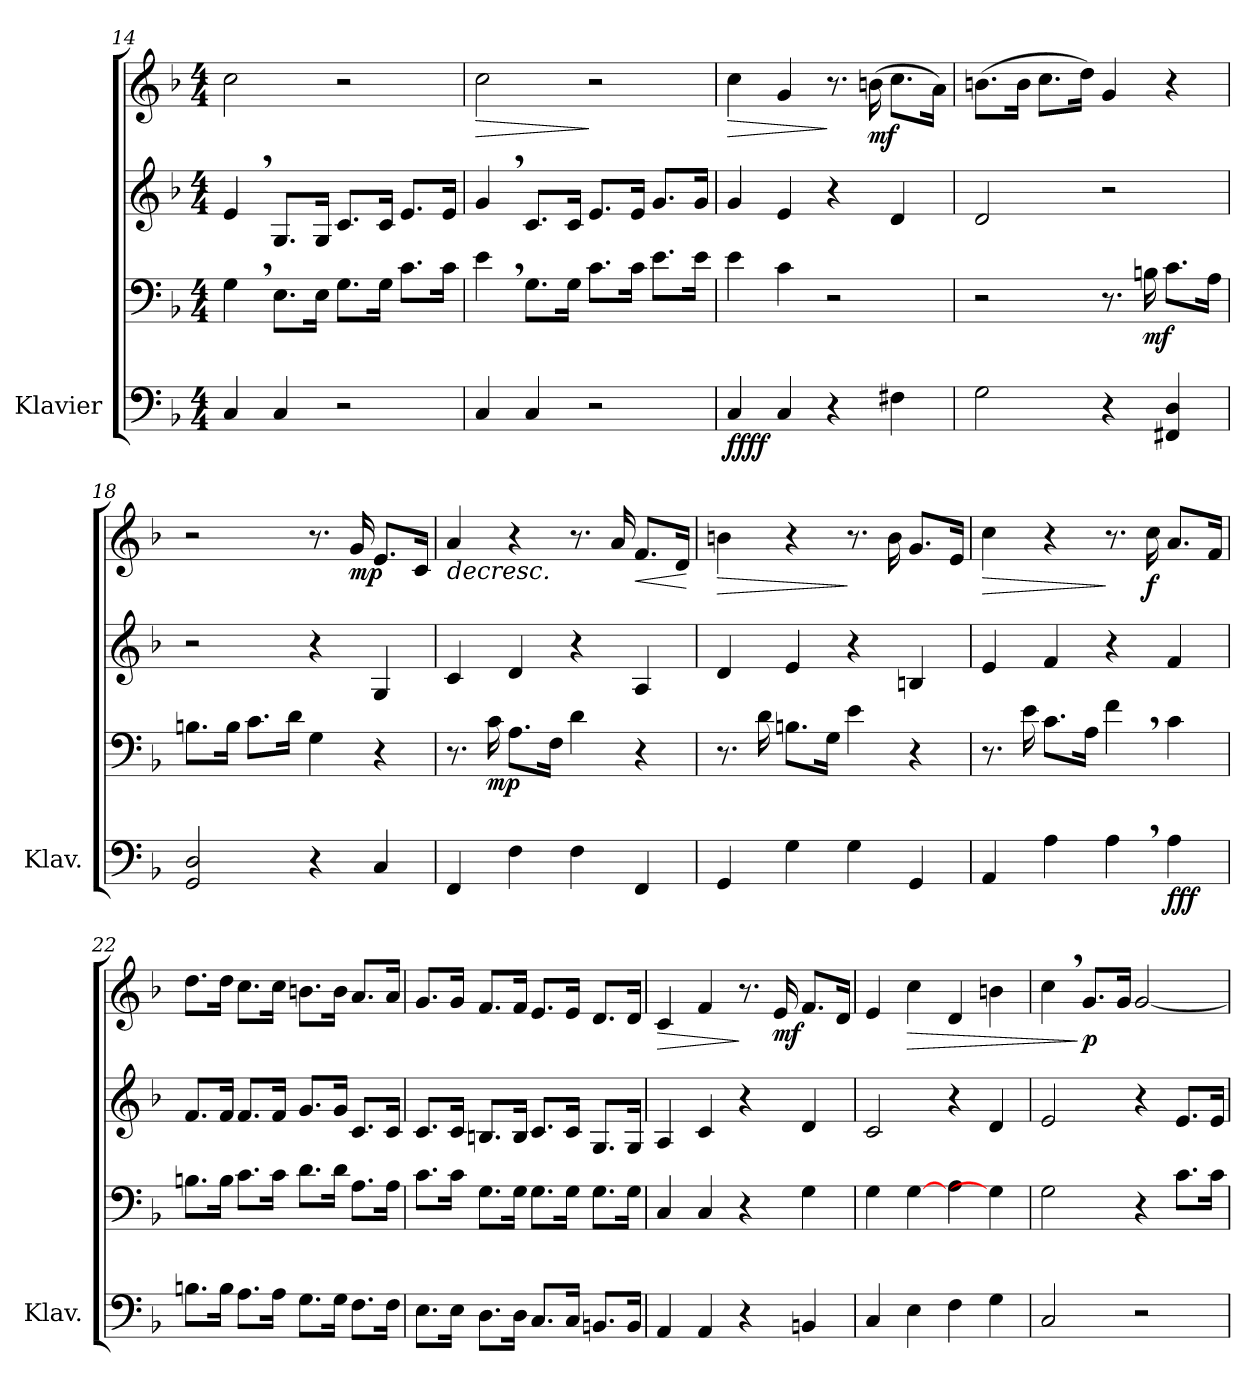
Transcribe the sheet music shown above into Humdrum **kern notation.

**kern	**kern	**kern	**kern	**dynam
*part1	*part1	*part1	*part1	*part1
*staff4	*staff3	*staff2	*staff1	*staff1/2/3/4
*I"Klavier	*	*	*	*
*I'Klav.	*	*	*	*
*clefF4	*clefF4	*clefG2	*clefG2	*
*k[b-]	*k[b-]	*k[b-]	*k[b-]	*
*M4/4	*M4/4	*M4/4	*M4/4	*
=14	=14	=14	=14	=14
4C/	4G,\	4e,/	2cc\	.
4C/	8.E\L	8.G/L	.	.
.	16E\Jk	16G/Jk	.	.
2r	8.G\L	8.c/L	2r	.
.	16G\Jk	16c/Jk	.	.
.	8.c\L	8.e/L	.	.
.	16c\Jk	16e/Jk	.	.
=15	=15	=15	=15	=15
!	!	!	!	!LO:HP:b
4C/	4e,\	4g,/	2cc\	>
4C/	8.G\L	8.c/L	.	.
.	16G\Jk	16c/Jk	.	.
2r	8.c\L	8.e/L	2r	]
.	16c\Jk	16e/Jk	.	.
.	8.e\L	8.g/L	.	.
.	16e\Jk	16g/Jk	.	.
=16	=16	=16	=16	=16
!	!	!	!	!LO:HP:b
!	!	!	!	!LO:DY:n=1:b=4
!	!	!	!	!LO:DY:n=2:b=3
!	!	!	!	!LO:DY:n=3:b=2
!	!	!	!	!LO:DY:n=4:b
4C/	4e\	4g/	4cc\	> f f f f
4C/	4c\	4e/	4g/	.
4r	2r	4r	8.r	]
!	!	!	!	!LO:DY:n=5:b
.	.	.	(>16bn\	mf
!	!	!	!	!LO:DY:n=6:b=4
!	!	!	!	!LO:DY:n=7:b=2
4F#X\	.	4d/	8.cc\L	mf mf
.	.	.	16a\Jk)	.
!!LO:LB:g=z
=17	=17	=17	=17	=17
2G\	2r	2d/	(>8.bn\L	.
.	.	.	16b\Jk	.
.	.	.	8.cc\L	.
.	.	.	16dd\Jk)	.
4r	8.r	2r	4g/	.
!	!	!	!	!LO:DY:b=3
.	16Bn\	.	.	mf
4FF#X/ 4D!/	8.c\L	.	4r	.
.	16A\Jk	.	.	.
=18	=18	=18	=18	=18
2GG/ 2D!/	8.Bn\L	2r	2r	.
.	16B\Jk	.	.	.
.	8.c\L	.	.	.
.	16d\Jk	.	.	.
4r	4G\	4r	8.r	.
!	!	!	!	!LO:DY:b
.	.	.	16g/	mp
!	!	!	!	!LO:DY:b=4
!	!	!	!	!LO:DY:n=1:b=2
4C/	4r	4G/	8.e/L	mp mp
.	.	.	16c/Jk	.
=19	=19	=19	=19	=19
!	!	!	!	!LO:HP:b
4FF/	8.r	4c/	4a/	>
!	!	!	!	!LO:DY:b=3
.	16c\	.	.	mp
4F\	8.A\L	4d/	4r	.
.	16F\Jk	.	.	.
4F\	4d\	4r	8.r	]
.	.	.	16a/	.
!	!	!	!	!LO:HP:b
4FF/	4r	4A/	8.f/L	<
.	.	.	16d/Jk	.
.	.	.	.	[
=20	=20	=20	=20	=20
!	!	!	!	!LO:HP:b
4GG/	8.r	4d/	4bn\	>
.	16d\	.	.	.
4G\	8.Bn\L	4e/	4r	.
.	16G\Jk	.	.	.
4G\	4e\	4r	8.r	]
.	.	.	16b\	.
4GG/	4r	4Bn/	8.g/L	.
.	.	.	16e/Jk	.
=21	=21	=21	=21	=21
!	!	!	!	!LO:HP:b
4AA/	8.r	4e/	4cc\	>
.	16e\	.	.	.
4A\	8.c\L	4f/	4r	.
.	16A\Jk	.	.	.
4A,\	4f,\	4r	8.r	]
!	!	!	!	!LO:DY:b
.	.	.	16cc\	f
!	!	!	!	!LO:DY:b=4
!	!	!	!	!LO:DY:n=1:b=3
!	!	!	!	!LO:DY:n=2:b=2
4A\	4c\	4f/	8.a/L	f f f
.	.	.	16f/Jk	.
=22	=22	=22	=22	=22
8.Bn\L	8.Bn\L	8.f/L	8.dd\L	.
16B\Jk	16B\Jk	16f/Jk	16dd\Jk	.
8.A\L	8.c\L	8.f/L	8.cc\L	.
16A\Jk	16c\Jk	16f/Jk	16cc\Jk	.
8.G\L	8.d\L	8.g/L	8.bn\L	.
16G\Jk	16d\Jk	16g/Jk	16b\Jk	.
8.F\L	8.A\L	8.c/L	8.a/L	.
16F\Jk	16A\Jk	16c/Jk	16a/Jk	.
=23	=23	=23	=23	=23
8.E\L	8.c\L	8.c/L	8.g/L	.
16E\Jk	16c\Jk	16c/Jk	16g/Jk	.
8.D\L	8.G\L	8.Bn/L	8.f/L	.
16D\Jk	16G\Jk	16B/Jk	16f/Jk	.
8.C/L	8.G\L	8.c/L	8.e/L	.
16C/Jk	16G\Jk	16c/Jk	16e/Jk	.
8.BBn/L	8.G\L	8.G/L	8.d/L	.
16BB/Jk	16G\Jk	16G/Jk	16d/Jk	.
!!LO:LB:g=z
=24	=24	=24	=24	=24
!	!	!	!	!LO:HP:b
4AA/	4C/	4A/	4c/	>
4AA/	4C/	4c/	4f/	.
4r	4r	4r	8.r	]
!	!	!	!	!LO:DY:b
.	.	.	16e/	mf
!	!	!	!	!LO:DY:b=4
!	!	!	!	!LO:DY:n=1:b=3
!	!	!	!	!LO:DY:n=2:b=2
4BBn/	4G\	4d/	8.f/L	mf mf mf
.	.	.	16d/Jk	.
=25	=25	=25	=25	=25
4C/	4G\	2c/	4e/	.
!	!	!	!	!LO:HP:b
4E\	[4G\	.	4cc\	>
4F\	4A\	4r	4d/	.
4G\	4G\]	4d/	4bn\	.
=26	=26	=26	=26	=26
2C/	2G\	2e/	4cc,\	.
!	!	!	!	!LO:DY:n=1:b
.	.	.	8.g/L	] p
.	.	.	16g/Jk	.
2r	4r	4r	[2g/	.
!	!	!	!	!LO:DY:n=2:b=3
!	!	!	!	!LO:DY:n=3:b=2
.	8.c\L	8.e/L	.	mp mp
.	16c\Jk	16e/Jk	.	.
=	=	=	=	=
*-	*-	*-	*-	*-
